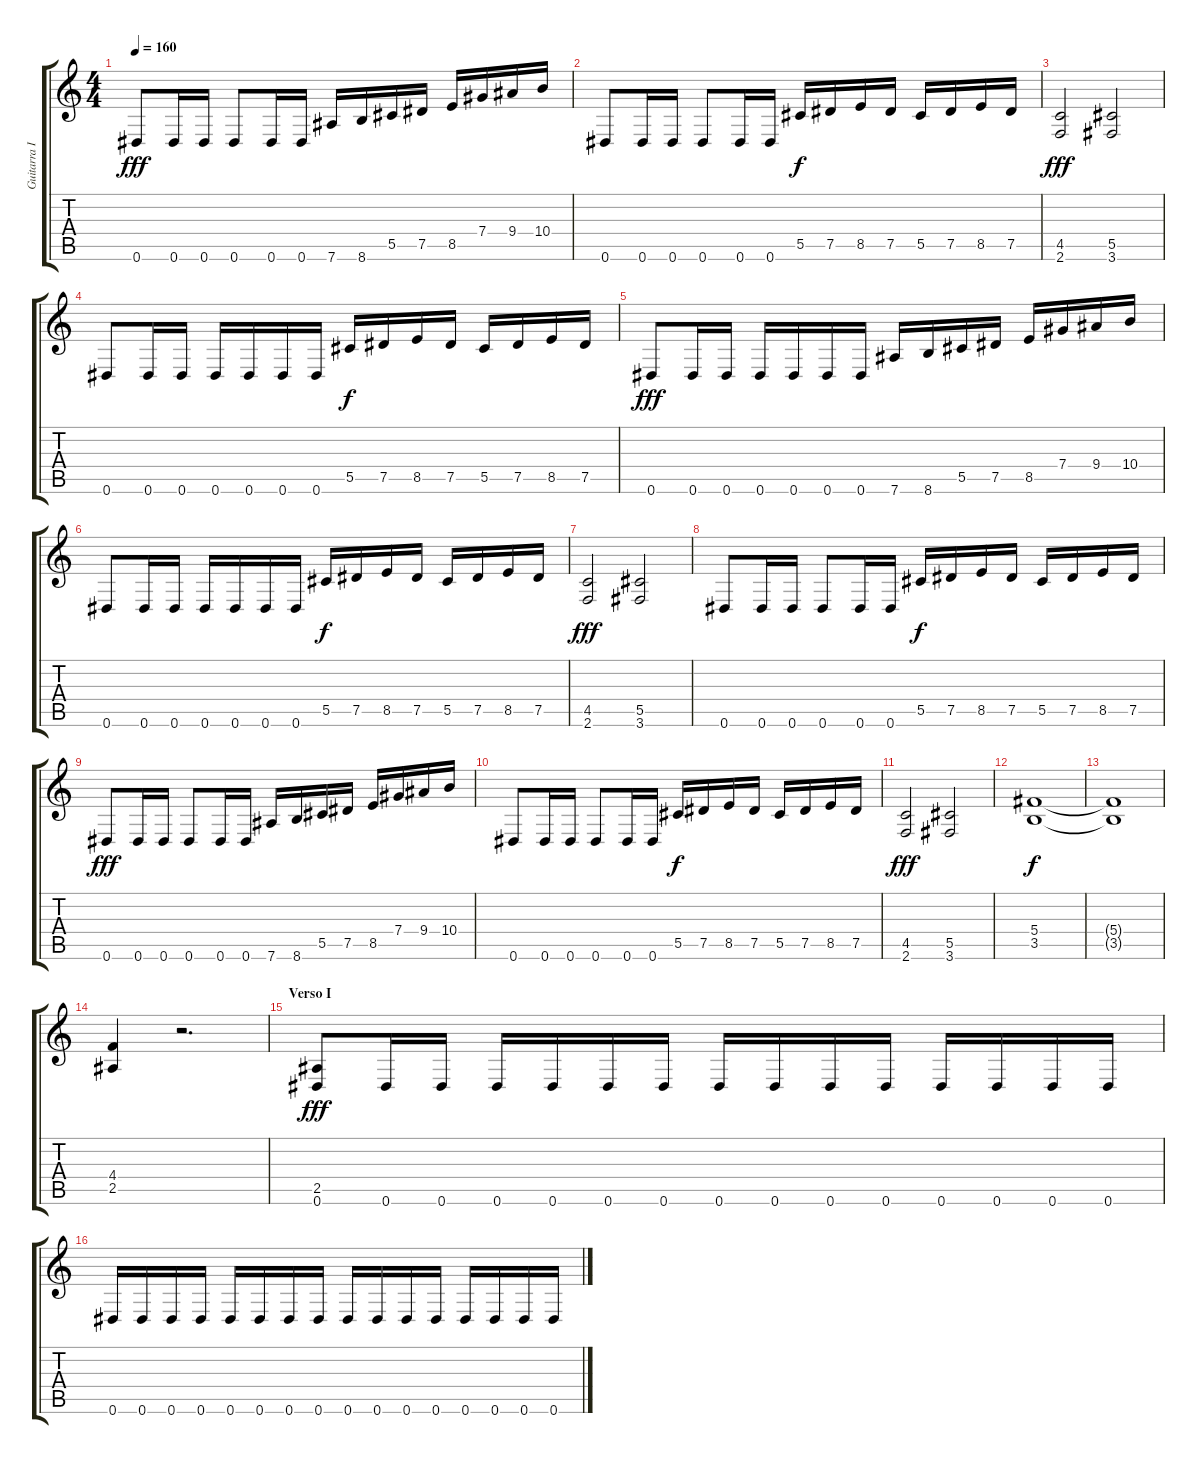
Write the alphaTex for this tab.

\track ("Guitarra I" "Guitarra I") {instrument distortionguitar}
\staff {score tabs}
\tuning (Eb4 Bb3 Gb3 Db3 Ab2 Eb2) {hide}
\ts (4 4)
\tempo 160
\clef g2
\ks c
0.6.8{dy fff} 0.6.16 0.6.16 0.6.8 0.6.16 0.6.16 7.6.16 8.6.16 5.5.16 7.5.16 8.5.16 7.4.16 9.4.16 10.4.16 |
0.6.8 0.6.16 0.6.16 0.6.8 0.6.16 0.6.16 5.5.16{dy f} 7.5.16 8.5.16 7.5.16 5.5.16 7.5.16 8.5.16 7.5.16 |
(4.5 2.6).2{dy fff} (5.5 3.6).2 |
0.6.8 0.6.16 0.6.16 0.6.16 0.6.16 0.6.16 0.6.16 5.5.16{dy f} 7.5.16 8.5.16 7.5.16 5.5.16 7.5.16 8.5.16 7.5.16 |
0.6.8{dy fff} 0.6.16 0.6.16 0.6.16 0.6.16 0.6.16 0.6.16 7.6.16 8.6.16 5.5.16 7.5.16 8.5.16 7.4.16 9.4.16 10.4.16 |
0.6.8 0.6.16 0.6.16 0.6.16 0.6.16 0.6.16 0.6.16 5.5.16{dy f} 7.5.16 8.5.16 7.5.16 5.5.16 7.5.16 8.5.16 7.5.16 |
(4.5 2.6).2{dy fff} (5.5 3.6).2 |
0.6.8 0.6.16 0.6.16 0.6.8 0.6.16 0.6.16 5.5.16{dy f} 7.5.16 8.5.16 7.5.16 5.5.16 7.5.16 8.5.16 7.5.16 |
0.6.8{dy fff} 0.6.16 0.6.16 0.6.8 0.6.16 0.6.16 7.6.16 8.6.16 5.5.16 7.5.16 8.5.16 7.4.16 9.4.16 10.4.16 |
0.6.8 0.6.16 0.6.16 0.6.8 0.6.16 0.6.16 5.5.16{dy f} 7.5.16 8.5.16 7.5.16 5.5.16 7.5.16 8.5.16 7.5.16 |
(4.5 2.6).2{dy fff} (5.5 3.6).2 |
(5.4 3.5).1{dy f} |
(5.4{t} 3.5{t}).1 |
(4.4 2.5).4 r.2{d} |
\section ("" "Verso I")
(2.5 0.6).8{dy fff} 0.6.16 0.6.16 0.6.16 0.6.16 0.6.16 0.6.16 0.6.16 0.6.16 0.6.16 0.6.16 0.6.16 0.6.16 0.6.16 0.6.16 |
0.6.16 0.6.16 0.6.16 0.6.16 0.6.16 0.6.16 0.6.16 0.6.16 0.6.16 0.6.16 0.6.16 0.6.16 0.6.16 0.6.16 0.6.16 0.6.16
